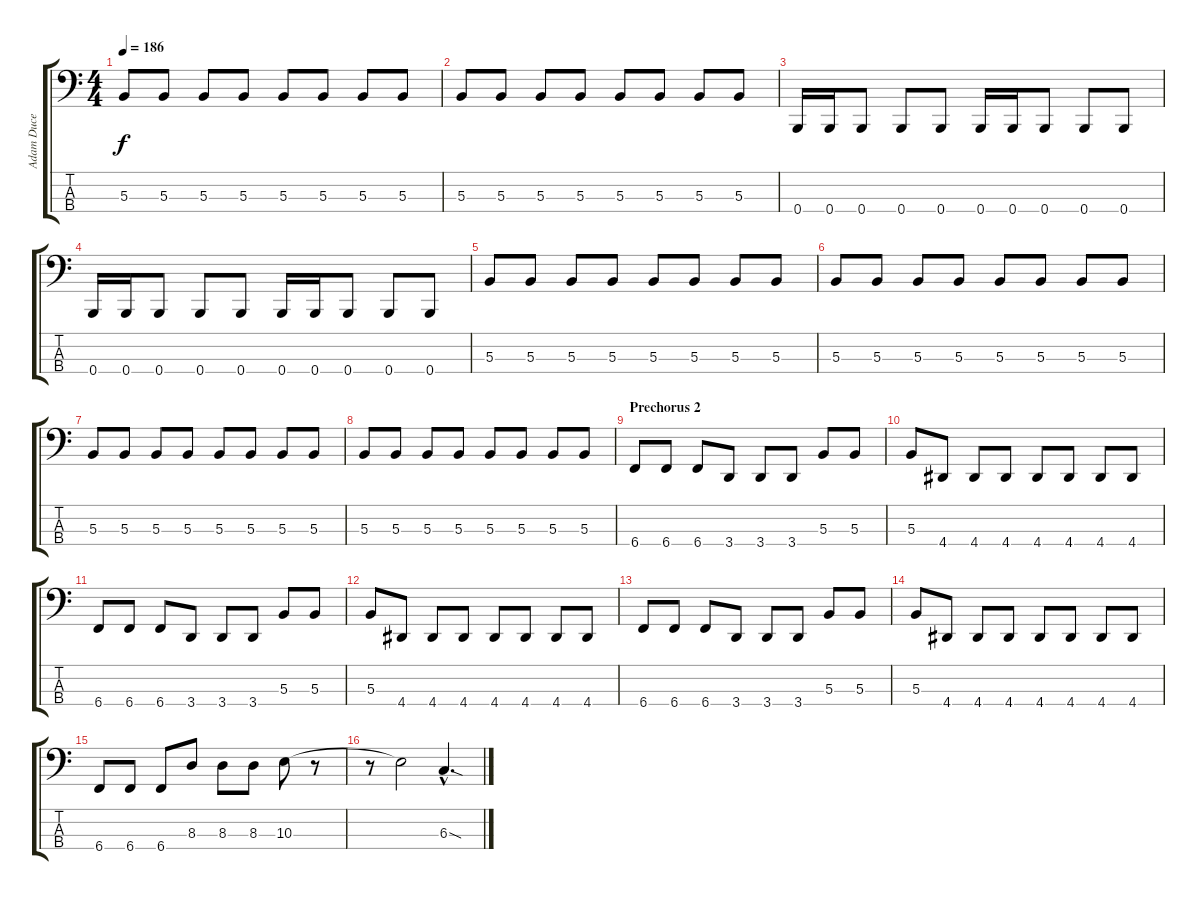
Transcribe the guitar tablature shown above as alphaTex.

\track ("Adam Duce" "Adam Duce") {instrument electricbassfinger}
\staff {score tabs}
\tuning (E2 B1 Gb1 B0) {hide}
\ts (4 4)
\tempo 186
\clef f4
\ks c
5.3.8{dy f} 5.3.8 5.3.8 5.3.8 5.3.8 5.3.8 5.3.8 5.3.8 |
5.3.8 5.3.8 5.3.8 5.3.8 5.3.8 5.3.8 5.3.8 5.3.8 |
0.4.16 0.4.16 0.4.8 0.4.8 0.4.8 0.4.16 0.4.16 0.4.8 0.4.8 0.4.8 |
0.4.16 0.4.16 0.4.8 0.4.8 0.4.8 0.4.16 0.4.16 0.4.8 0.4.8 0.4.8 |
5.3.8 5.3.8 5.3.8 5.3.8 5.3.8 5.3.8 5.3.8 5.3.8 |
5.3.8 5.3.8 5.3.8 5.3.8 5.3.8 5.3.8 5.3.8 5.3.8 |
5.3.8 5.3.8 5.3.8 5.3.8 5.3.8 5.3.8 5.3.8 5.3.8 |
5.3.8 5.3.8 5.3.8 5.3.8 5.3.8 5.3.8 5.3.8 5.3.8 |
\section ("" "Prechorus 2")
6.4.8 6.4.8 6.4.8 3.4.8 3.4.8 3.4.8 5.3.8 5.3.8 |
5.3.8 4.4.8 4.4.8 4.4.8 4.4.8 4.4.8 4.4.8 4.4.8 |
6.4.8 6.4.8 6.4.8 3.4.8 3.4.8 3.4.8 5.3.8 5.3.8 |
5.3.8 4.4.8 4.4.8 4.4.8 4.4.8 4.4.8 4.4.8 4.4.8 |
6.4.8 6.4.8 6.4.8 3.4.8 3.4.8 3.4.8 5.3.8 5.3.8 |
5.3.8 4.4.8 4.4.8 4.4.8 4.4.8 4.4.8 4.4.8 4.4.8 |
6.4.8 6.4.8 6.4.8 8.3.8 8.3.8 8.3.8 10.3.8 r.8 |
r.8 10.3{t}.2 6.3{sod hac}.4{d}
